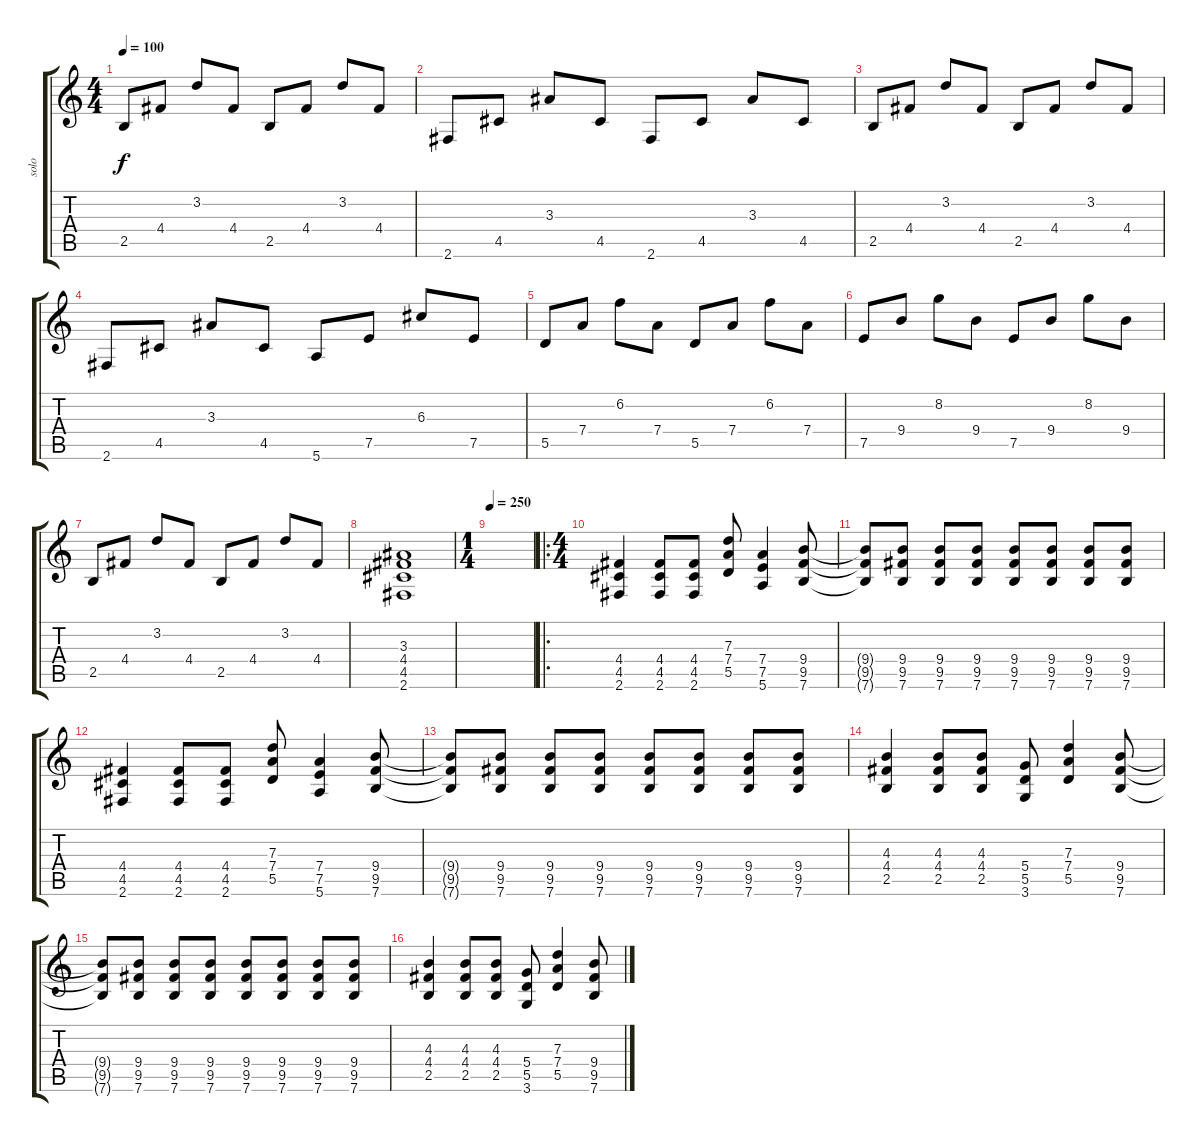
\track ("solo" "solo") {instrument distortionguitar}
\staff {score tabs}
\tuning (E4 B3 G3 D3 A2 E2) {hide}
\ts (4 4)
\tempo 100
\clef g2
\ks c
2.5.8{dy f instrument distortionguitar} 4.4.8 3.2.8 4.4.8 2.5.8 4.4.8 3.2.8 4.4.8 |
2.6.8 4.5.8 3.3.8 4.5.8 2.6.8 4.5.8 3.3.8 4.5.8 |
2.5.8 4.4.8 3.2.8 4.4.8 2.5.8 4.4.8 3.2.8 4.4.8 |
2.6.8 4.5.8 3.3.8 4.5.8 5.6.8 7.5.8 6.3.8 7.5.8 |
5.5.8 7.4.8 6.2.8 7.4.8 5.5.8 7.4.8 6.2.8 7.4.8 |
7.5.8 9.4.8 8.2.8 9.4.8 7.5.8 9.4.8 8.2.8 9.4.8 |
2.5.8 4.4.8 3.2.8 4.4.8 2.5.8 4.4.8 3.2.8 4.4.8 |
(3.3 4.4 4.5 2.6).1 |
\ts (1 4)
\tempo 250
|
\ro
\ts (4 4)
(4.4 4.5 2.6).4 (4.4 4.5 2.6).8 (4.4 4.5 2.6).8 (7.3 7.4 5.5).8 (7.4 7.5 5.6).4 (9.4 9.5 7.6).8 |
(9.4{t} 9.5{t} 7.6{t}).8 (9.4 9.5 7.6).8 (9.4 9.5 7.6).8 (9.4 9.5 7.6).8 (9.4 9.5 7.6).8 (9.4 9.5 7.6).8 (9.4 9.5 7.6).8 (9.4 9.5 7.6).8 |
(4.4 4.5 2.6).4 (4.4 4.5 2.6).8 (4.4 4.5 2.6).8 (7.3 7.4 5.5).8 (7.4 7.5 5.6).4 (9.4 9.5 7.6).8 |
(9.4{t} 9.5{t} 7.6{t}).8 (9.4 9.5 7.6).8 (9.4 9.5 7.6).8 (9.4 9.5 7.6).8 (9.4 9.5 7.6).8 (9.4 9.5 7.6).8 (9.4 9.5 7.6).8 (9.4 9.5 7.6).8 |
(4.3 4.4 2.5).4 (4.3 4.4 2.5).8 (4.3 4.4 2.5).8 (5.4 5.5 3.6).8 (7.3 7.4 5.5).4 (9.4 9.5 7.6).8 |
(9.4{t} 9.5{t} 7.6{t}).8 (9.4 9.5 7.6).8 (9.4 9.5 7.6).8 (9.4 9.5 7.6).8 (9.4 9.5 7.6).8 (9.4 9.5 7.6).8 (9.4 9.5 7.6).8 (9.4 9.5 7.6).8 |
(4.3 4.4 2.5).4 (4.3 4.4 2.5).8 (4.3 4.4 2.5).8 (5.4 5.5 3.6).8 (7.3 7.4 5.5).4 (9.4 9.5 7.6).8
